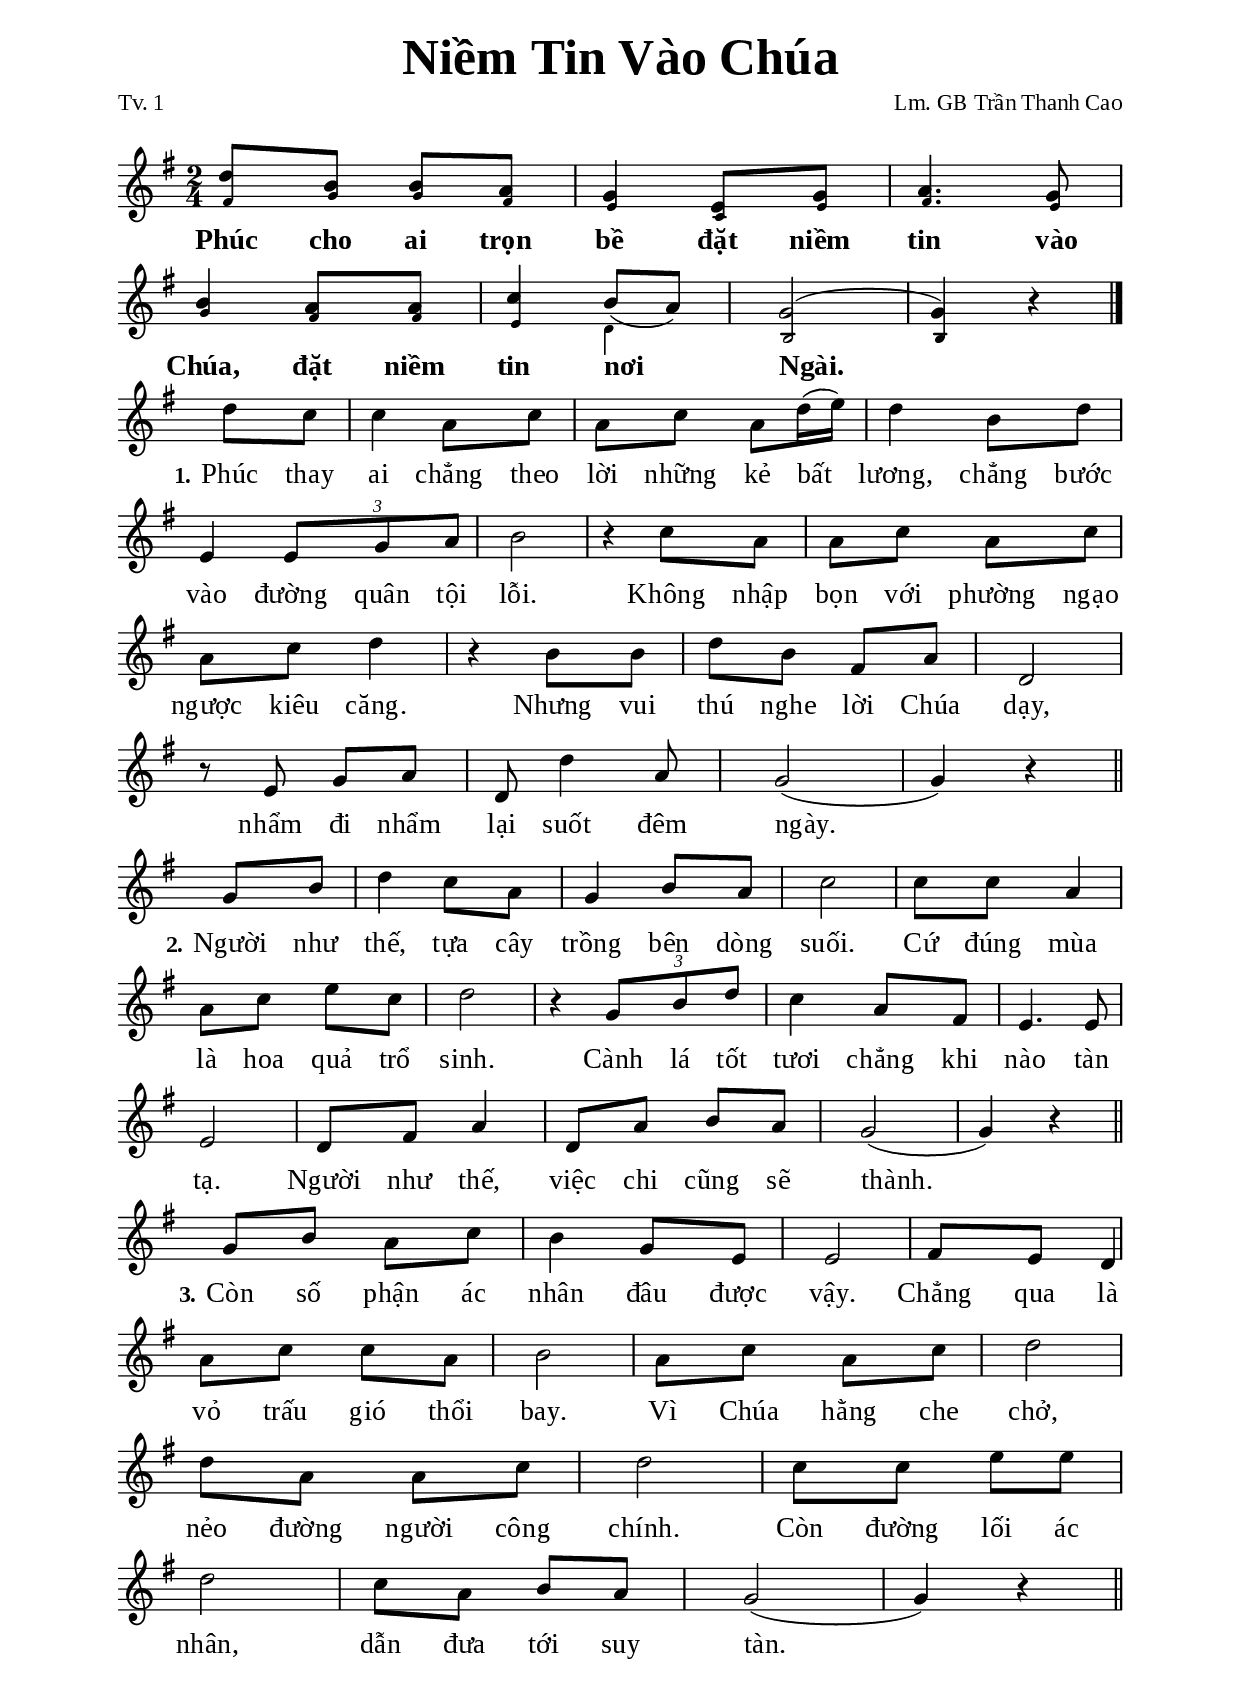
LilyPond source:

% Cài đặt chung
\version "2.22.1"
\include "english.ly"

\header {
  title = \markup { \fontsize #3 "Niềm Tin Vào Chúa" }
  poet = "Tv. 1"
  composer = "Lm. GB Trần Thanh Cao"
  arranger = " "
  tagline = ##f
}

% Nhạc điệp khúc
nhacDiepKhucSop = \relative c'' {
  d8 b b a |
  g4 e8 g |
  a4. g8 |
  b4 a8 a |
  c4 b8 _(a) |
  g2 ^( |
  g4) r \bar "|."
}

nhacDiepKhucBas = \relative c' {
  fs8 g g fs |
  e4 c8 e |
  fs4. e8 |
  g4 fs8 fs |
  e4 d |
  b2 ( |
  b4) r
}

% Nhạc phiên khúc
nhacPhienKhucMot = \relative c'' {
  \partial 4 d8 c |
  c4 a8 c |
  a c a d16 (e) |
  d4 b8 d |
  e,4 \tuplet 3/2 { e8 g a } |
  b2 |
  r4 c8 a |
  a c a c |
  a c d4 |
  r b8 b |
  d b fs a |
  d,2 |
  r8 e g a |
  d, d'4 a8 |g2 ( |
  g4) r \bar "||"
}

nhacPhienKhucHai = \relative c'' {
  \partial 4 g8 b |
  d4 c8 a |
  g4 b8 a |
  c2 |
  c8 c a4 |
  a8 c e c |
  d2 |
  r4 \tuplet 3/2 { \stemUp g,8 b d \stemNeutral } |
  c4 a8 fs |
  e4. e8 |
  e2 |
  d8 fs a4 |
  d,8 a' b a |
  g2 ( |
  g4) r \bar "||"
}

nhacPhienKhucBa = \relative c'' {
  g8 b a c |
  b4 g8 e |
  e2 |
  fs8 e d4 |
  a'8 c c a |
  b2 |
  a8 c a c |
  d2 |
  d8 a a c |
  d2 |
  c8 c e e |
  d2 |
  c8 a b a |
  g2 ( |
  g4) r \bar "||"
}

% Lời điệp khúc
loiDiepKhuc = \lyricmode {
  Phúc cho ai trọn bề đặt niềm tin vào Chúa,
  đặt niềm tin nơi Ngài.
}

% Lời phiên khúc
loiPhienKhucMot = \lyricmode {
  \set stanza = #"1."
  Phúc thay ai chẳng theo lời những kẻ bất lương,
  chẳng bước vào đường quân tội lỗi.
  Không nhập bọn với phường ngạo ngược kiêu căng.
  Nhưng vui thú nghe lời Chúa dạy,
  nhẩm đi nhẩm lại suốt đêm ngày.
}

loiPhienKhucHai = \lyricmode {
  \set stanza = #"2."
  Người như thế, tựa cây trồng bên dòng suối.
  Cứ đúng mùa là hoa quả trổ sinh.
  Cành lá tốt tươi chẳng khi nào tàn tạ.
  Người như thế, việc chi cũng sẽ thành.
}

loiPhienKhucBa = \lyricmode {
  \set stanza = #"3."
  Còn số phận ác nhân đâu được vậy.
  Chẳng qua là vỏ trấu gió thổi bay.
  Vì Chúa hằng che chở,
  nẻo đường người công chính.
  Còn đường lối ác nhân, dẫn đưa tới suy tàn.
}


% Dàn trang
\paper {
  #(set-paper-size "a4")
  top-margin = 10\mm
  bottom-margin = 10\mm
  left-margin = 20\mm
  right-margin = 20\mm
  indent = #0
  #(define fonts
    (make-pango-font-tree
      "Liberation Serif"
      "Liberation Serif"
      "Liberation Serif"
      (/ 20 20)))
  page-count = #1
  system-system-spacing = #'((basic-distance . 12)
                             (minimum-distance . 12)
                             (padding . 1))
  score-system-spacing = #'((basic-distance . 12)
                             (minimum-distance . 12)
                             (padding . 1))
}

% Thiết lập tông và nhịp
TongNhip = { \key g \major \time 2/4 }

% Đổi kích thước nốt cho bè phụ
notBePhu =
#(define-music-function (font-size music) (number? ly:music?)
   (for-some-music
     (lambda (m)
       (if (music-is-of-type? m 'rhythmic-event)
           (begin
             (set! (ly:music-property m 'tweaks)
                   (cons `(font-size . ,font-size)
                         (ly:music-property m 'tweaks)))
             #t)
           #f))
     music)
   music)

\score {
  \new ChoirStaff <<
    \new Staff = diepKhuc \with {
        \consists "Merge_rests_engraver"
        %\magnifyStaff #(magstep +1)
        printPartCombineTexts = ##f
      }
      <<
      \new Voice \TongNhip \partCombine 
        \nhacDiepKhucSop
        \notBePhu -3 { \nhacDiepKhucBas }
      \new NullVoice = nhacThamChieu \nhacDiepKhucSop
      \new Lyrics \with {
          \override VerticalAxisGroup.
            nonstaff-relatedstaff-spacing.padding = #0.7
          \override VerticalAxisGroup.
            nonstaff-unrelatedstaff-spacing.padding = #1
        }
        \lyricsto nhacThamChieu \loiDiepKhuc
      >>
  >>
  \layout {
    \override Lyrics.LyricText.font-series = #'bold
    \override Lyrics.LyricText.font-size = #+2
    \override Lyrics.LyricSpace.minimum-distance = #5
    \override Score.BarNumber.break-visibility = ##(#f #f #f)
    \override Score.SpacingSpanner.uniform-stretching = ##t
  }
}

\score {
  \new ChoirStaff <<
    \new Staff = phienKhuc \with {
        %\magnifyStaff #(magstep +1)
      }
      <<
      \new Voice = beSop {
        \key g \major \time 2/4 \nhacPhienKhucMot
      }
    >>
    \new Lyrics \with {
          \override VerticalAxisGroup.
            nonstaff-relatedstaff-spacing.padding = #1
          \override VerticalAxisGroup.
            nonstaff-unrelatedstaff-spacing.padding = #1
        }
        \lyricsto beSop \loiPhienKhucMot
  >>
  \layout {
    \override Staff.TimeSignature.transparent = ##t
    \override Lyrics.LyricText.font-size = #+2
    \override Lyrics.LyricSpace.minimum-distance = #2.5
    \override Score.BarNumber.break-visibility = ##(#f #f #f)
    \override Score.SpacingSpanner.uniform-stretching = ##t
  }
}

\score {
  \new ChoirStaff <<
    \new Staff = phienKhuc \with {
        %\magnifyStaff #(magstep +1)
      }
      <<
      \new Voice = beSop {
        \key g \major \time 2/4 \nhacPhienKhucHai
      }
    >>
    \new Lyrics \with {
          \override VerticalAxisGroup.
            nonstaff-relatedstaff-spacing.padding = #1.2
          \override VerticalAxisGroup.
            nonstaff-unrelatedstaff-spacing.padding = #1
        }
        \lyricsto beSop \loiPhienKhucHai
  >>
  \layout {
    \override Staff.TimeSignature.transparent = ##t
    \override Lyrics.LyricText.font-size = #+2
    \override Lyrics.LyricSpace.minimum-distance = #2.5
    \override Score.BarNumber.break-visibility = ##(#f #f #f)
    \override Score.SpacingSpanner.uniform-stretching = ##t
  }
}

\score {
  \new ChoirStaff <<
    \new Staff = phienKhuc \with {
        %\magnifyStaff #(magstep +1)
      }
      <<
      \new Voice = beSop {
        \key g \major \time 2/4 \nhacPhienKhucBa
      }
    >>
    \new Lyrics \with {
          \override VerticalAxisGroup.
            nonstaff-relatedstaff-spacing.padding = #1.2
          \override VerticalAxisGroup.
            nonstaff-unrelatedstaff-spacing.padding = #1
        }
        \lyricsto beSop \loiPhienKhucBa
  >>
  \layout {
    \override Staff.TimeSignature.transparent = ##t
    \override Lyrics.LyricText.font-size = #+2
    \override Lyrics.LyricSpace.minimum-distance = #4
    \override Score.BarNumber.break-visibility = ##(#f #f #f)
    \override Score.SpacingSpanner.uniform-stretching = ##t
  }
}
